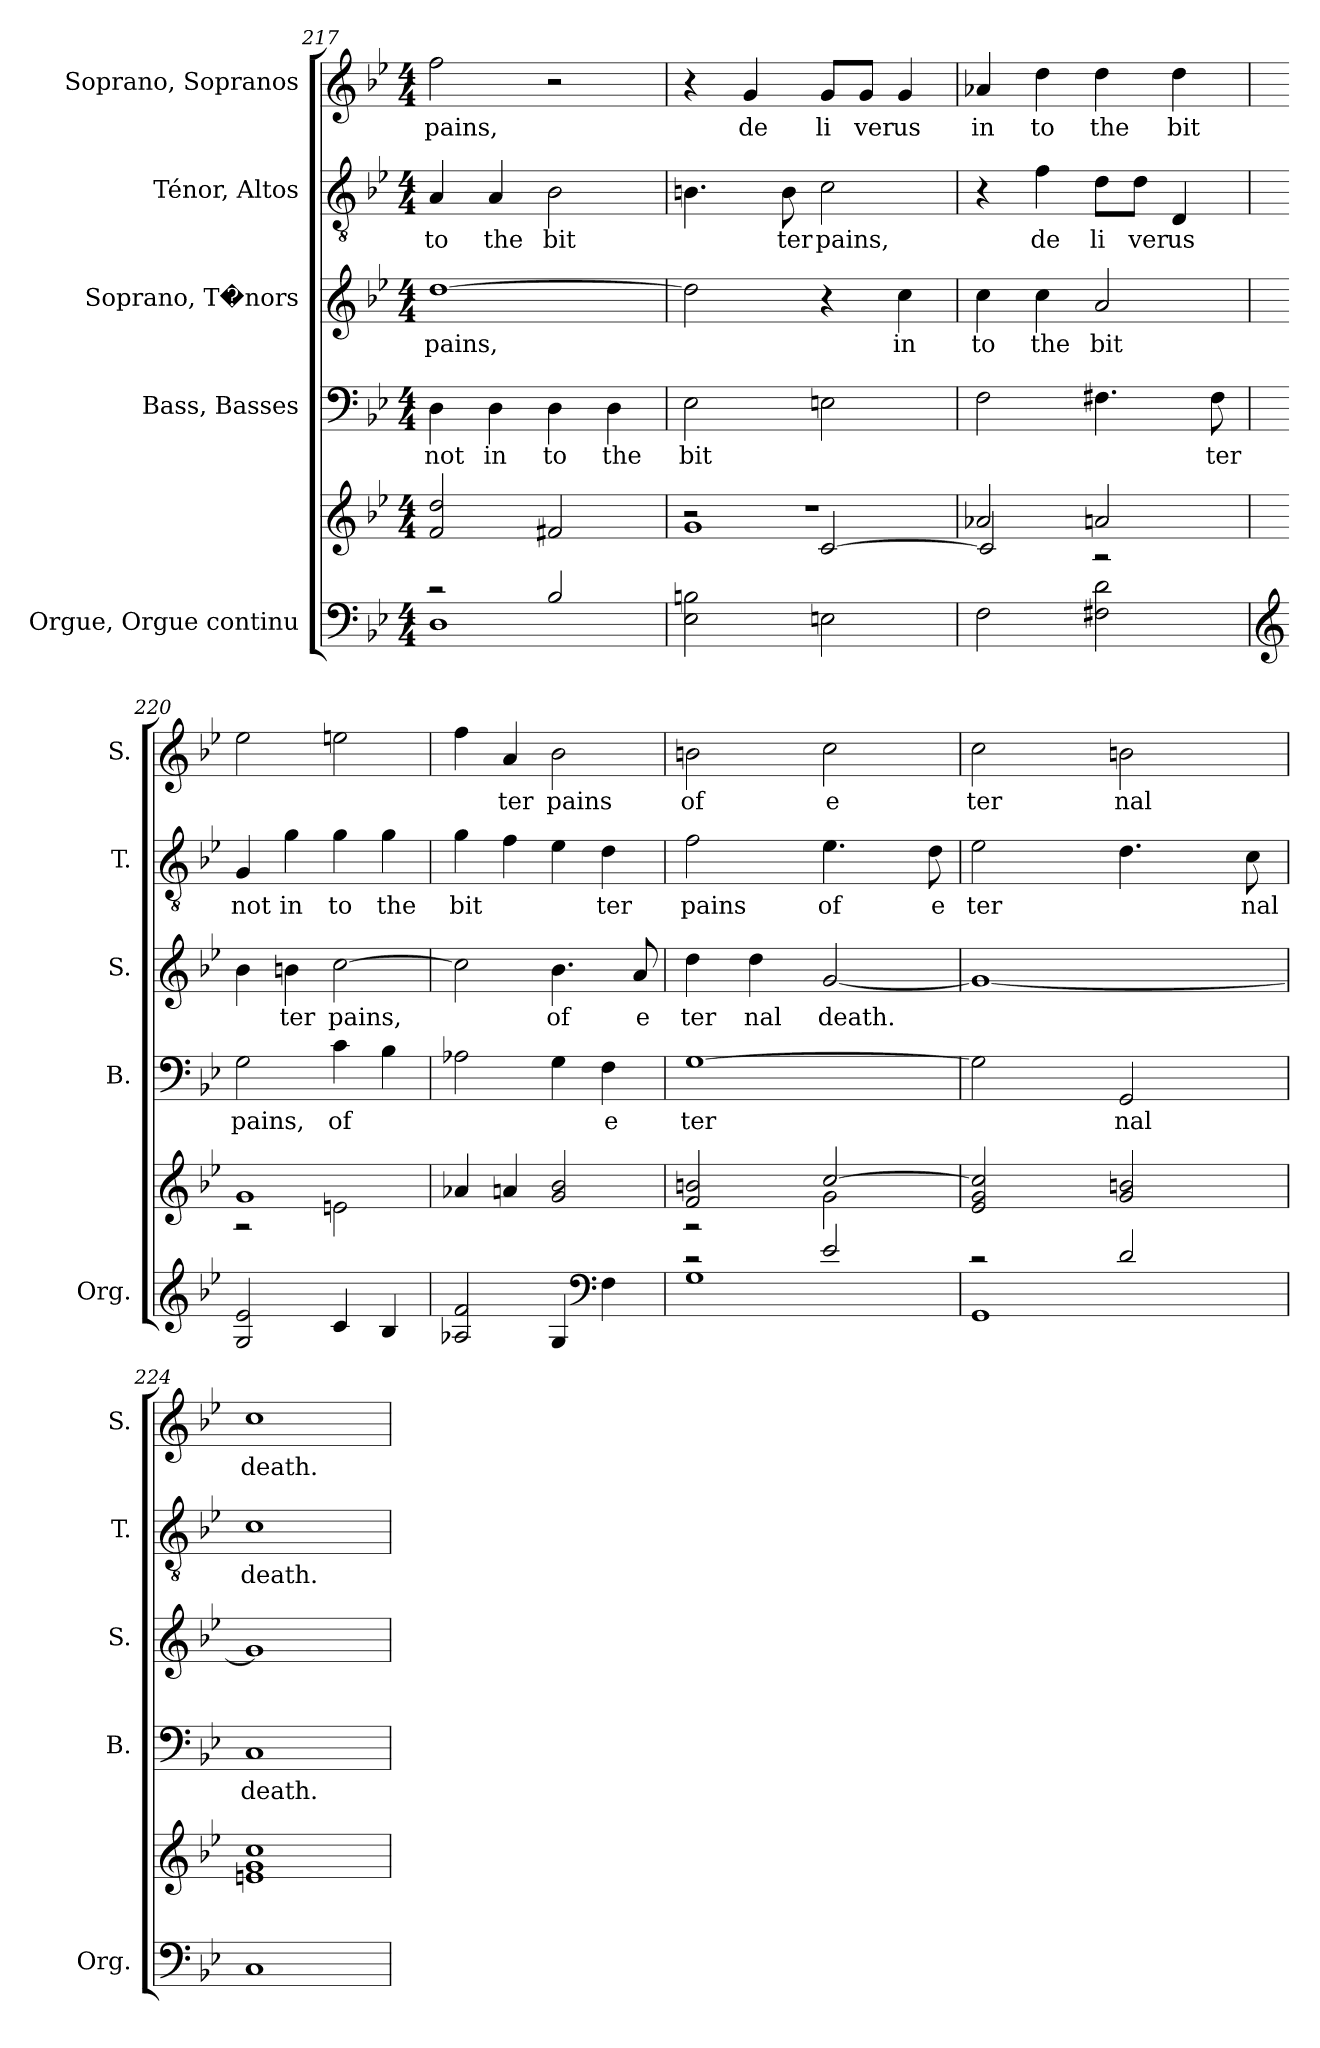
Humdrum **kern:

**kern	**kern	**kern	**text	**kern	**text	**kern	**text	**kern	**text
*part5	*part5	*part4	*part4	*part3	*part3	*part2	*part2	*part1	*part1
*staff6	*staff5	*staff4	*staff4	*staff3	*staff3	*staff2	*staff2	*staff1	*staff1
*I"Orgue, Orgue continu	*	*I"Bass, Basses	*	*I"Soprano, T�nors	*	*I"Ténor, Altos	*	*I"Soprano, Sopranos	*
*I'Org.	*	*I'B.	*	*I'S.	*	*I'T.	*	*I'S.	*
*clefF4	*clefG2	*clefF4	*	*clefG2	*	*clefGv2	*	*clefG2	*
*k[b-e-]	*k[b-e-]	*k[b-e-]	*	*k[b-e-]	*	*k[b-e-]	*	*k[b-e-]	*
*M4/4	*M4/4	*M4/4	*	*M4/4	*	*M4/4	*	*M4/4	*
=217	=217	=217	=217	=217	=217	=217	=217	=217	=217
*^	*	*	*	*	*	*	*	*	*
!	!	!	!	!LO:LY:b	!	!LO:LY:b	!	!LO:LY:b	!	!LO:LY:b
2r	1D	2f/ 2dd/	4D\	not	[1dd	pains,	4A/	to	2ff\	pains,
!	!	!	!	!LO:LY:b	!	!	!	!LO:LY:b	!	!
.	.	.	4D\	in	.	.	4A/	the	.	.
!	!	!	!	!LO:LY:b	!	!	!	!LO:LY:b	!	!
2B-/	.	2f#X/	4D\	to	.	.	2B-\	bit	2r	.
!	!	!	!	!LO:LY:b	!	!	!	!	!	!
.	.	.	4D\	the	.	.	.	.	.	.
*v	*v	*	*	*	*	*	*	*	*	*
=218	=218	=218	=218	=218	=218	=218	=218	=218	=218
*	*^	*	*	*	*	*	*	*	*
*	*	*^	*	*	*	*	*	*	*	*
!	!	!	!	!	!LO:LY:b	!	!	!	!	!	!
2E-\ 2Bn\	1r	1g	2r	2E-\	bit	2dd\]	.	4.Bn\	.	4r	.
!	!	!	!	!	!	!	!	!	!	!	!LO:LY:b
.	.	.	.	.	.	.	.	.	.	4g/	de
!	!	!	!	!	!	!	!	!	!LO:LY:b	!	!
.	.	.	.	.	.	.	.	8B\	ter	.	.
!	!	!	!	!	!	!	!	!	!LO:LY:b	!	!LO:LY:b
2En\	.	.	[2c/	2En\	.	4r	.	2c\	pains,	8g/L	li
!	!	!	!	!	!	!	!	!	!	!	!LO:LY:b
.	.	.	.	.	.	.	.	.	.	8g/J	ver
!	!	!	!	!	!	!	!LO:LY:b	!	!	!	!LO:LY:b
.	.	.	.	.	.	4cc\	in	.	.	4g/	us
*	*	*v	*v	*	*	*	*	*	*	*	*
!!LO:PB:g=z
=219	=219	=219	=219	=219	=219	=219	=219	=219	=219	=219
!	!	!	!	!	!	!LO:LY:b	!	!	!	!LO:LY:b
2F\	2a-X/	2c/]	2F\	.	4cc\	to	4r	.	4a-X/	in
!	!	!	!	!	!	!LO:LY:b	!	!LO:LY:b	!	!LO:LY:b
.	.	.	.	.	4cc\	the	4f\	de	4dd\	to
!	!	!	!	!	!	!LO:LY:b	!	!LO:LY:b	!	!LO:LY:b
2F#X\ 2d\	2an/	2r	4.F#X\	.	2a/	bit	8d\L	li	4dd\	the
!	!	!	!	!	!	!	!	!LO:LY:b	!	!
.	.	.	.	.	.	.	8d\J	ver	.	.
!	!	!	!	!	!	!	!	!LO:LY:b	!	!LO:LY:b
.	.	.	.	.	.	.	4D/	us	4dd\	bit
!	!	!	!	!LO:LY:b	!	!	!	!	!	!
.	.	.	8F#\	ter	.	.	.	.	.	.
=220	=220	=220	=220	=220	=220	=220	=220	=220	=220	=220
*clefG2	*	*	*	*	*	*	*	*	*	*
!	!	!	!	!LO:LY:b	!	!	!	!LO:LY:b	!	!
2G/ 2e-/	1g	2r	2G\	pains,	4b-\	.	4G/	not	2ee-\	.
!	!	!	!	!	!	!LO:LY:b	!	!LO:LY:b	!	!
.	.	.	.	.	4bn\	ter	4g\	in	.	.
!	!	!	!	!LO:LY:b	!	!LO:LY:b	!	!LO:LY:b	!	!
4c/	.	2en\	4c\	of	[2cc\	pains,	4g\	to	2een\	.
!	!	!	!	!	!	!	!	!LO:LY:b	!	!
4B-/	.	.	4B-\	.	.	.	4g\	the	.	.
*	*v	*v	*	*	*	*	*	*	*	*
=221	=221	=221	=221	=221	=221	=221	=221	=221	=221
!	!	!	!	!	!	!	!LO:LY:b	!	!
2A-X/ 2f/	4a-X/	2A-X\	.	2cc\]	.	4g\	bit	4ff\	.
!	!	!	!	!	!	!	!	!	!LO:LY:b
.	4an/	.	.	.	.	4f\	.	4a/	ter
!	!	!	!	!	!LO:LY:b	!	!	!	!LO:LY:b
4G/	2g/ 2b-/	4G\	.	4.b-\	of	4e-\	.	2b-\	pains
*clefF4	*	*	*	*	*	*	*	*	*
!	!	!	!LO:LY:b	!	!	!	!LO:LY:b	!	!
4F\	.	4F\	e	.	.	4d\	ter	.	.
!	!	!	!	!	!LO:LY:b	!	!	!	!
.	.	.	.	8a/	e	.	.	.	.
=222	=222	=222	=222	=222	=222	=222	=222	=222	=222
*^	*^	*	*	*	*	*	*	*	*
!	!	!	!	!	!LO:LY:b	!	!LO:LY:b	!	!LO:LY:b	!	!LO:LY:b
*	*	*	*	*	*	*	*	*	*	*^	*
*	*	*	*	*	*	*	*	*	*	*	*^	*
*	*	*	*	*	*	*	*	*	*	*	*	*^	*
*	*	*	*	*	*	*	*	*	*	*	*	*	*^	*
*	*	*	*	*	*	*	*	*	*	*	*	*	*	*^	*
*	*	*	*	*	*	*	*	*	*	*	*	*	*	*	*^	*
2r	1G	2f/ 2bn/	2r	[1G	ter	4dd\	ter	2f\	pains	2bn\	8ryy	4ryy	4ryy	4.ryy	2ryy	2.ryy	of
*	*	*	*	*	*	*	*	*	*	*MM73	*	*	*	*	*	*	*
.	.	.	.	.	.	.	.	.	.	.	2..ryy	.	.	.	.	.	.
*	*	*	*	*	*	*	*	*	*	*MM72	*	*	*	*	*	*	*
!	!	!	!	!	!	!	!LO:LY:b	!	!	!	!	!	!	!	!	!	!
.	.	.	.	.	.	4dd\	nal	.	.	.	.	2.ryy	16ryy	.	.	.	.
*	*	*	*	*	*	*	*	*	*	*MM71	*	*	*	*	*	*	*
.	.	.	.	.	.	.	.	.	.	.	.	.	2ryy	.	.	.	.
*	*	*	*	*	*	*	*	*	*	*MM70	*	*	*	*	*	*	*
.	.	.	.	.	.	.	.	.	.	.	.	.	.	2ryy	.	.	.
*	*	*	*	*	*	*	*	*	*	*MM69	*	*	*	*	*	*	*
!	!	!	!	!	!	!	!LO:LY:b	!	!LO:LY:b	!	!	!	!	!	!	!	!LO:LY:b
2e-/	.	[2cc/	2g\	.	.	[2g/	death.	4.e-\	of	2cc\	.	.	.	.	8ryy	.	e
*	*	*	*	*	*	*	*	*	*	*MM67	*	*	*	*	*	*	*
.	.	.	.	.	.	.	.	.	.	.	.	.	.	.	4.ryy	.	.
*	*	*	*	*	*	*	*	*	*	*MM66	*	*	*	*	*	*	*
.	.	.	.	.	.	.	.	.	.	.	.	.	.	.	.	4ryy	.
*	*	*	*	*	*	*	*	*	*	*MM65	*	*	*	*	*	*	*
.	.	.	.	.	.	.	.	.	.	.	.	.	8.ryy	.	.	.	.
*	*	*	*	*	*	*	*	*	*	*MM64	*	*	*	*	*	*	*
!	!	!	!	!	!	!	!	!	!LO:LY:b	!	!	!	!	!	!	!	!
.	.	.	.	.	.	.	.	8d\	e	.	.	.	.	8ryy	.	.	.
*	*	*v	*v	*	*	*	*	*	*	*v	*v	*v	*v	*v	*v	*v	*
*	*	*	*	*	*	*	*	*	*MM63	*
!!LO:PB:g=z
=223	=223	=223	=223	=223	=223	=223	=223	=223	=223	=223
*	*	*	*	*	*	*	*	*	*^	*
*	*	*	*	*	*	*	*	*	*	*^	*
*	*	*	*	*	*	*	*	*	*	*	*^	*
*	*	*	*	*	*	*	*	*	*	*	*	*^	*
*	*	*	*	*	*	*	*	*	*	*	*	*	*^	*
*	*	*	*	*	*	*	*	*	*	*	*	*	*	*^	*
!	!	!	!	!	!	!	!	!LO:LY:b	!	!	!	!	!	!	!	!LO:LY:b
*	*	*	*	*	*	*	*	*	*	*	*	*	*^	*^	*^	*
*	*	*	*	*	*	*	*	*	*	*	*	*	*	*	*	*	*	*	*
2r	1GG	2e-/ 2g/ 2cc/]	2G\]	.	1g_	.	2e-\	ter	2cc\	8ryy	4ryy	4ryy	4.ryy	4..ryy	2ryy	2ryy	2ryy	2.ryy	ter
*	*	*	*	*	*	*	*	*	*MM61	*	*	*	*	*	*	*	*	*	*
.	.	.	.	.	.	.	.	.	.	2..ryy	.	.	.	.	.	.	.	.	.
*	*	*	*	*	*	*	*	*	*MM60	*	*	*	*	*	*	*	*	*	*
.	.	.	.	.	.	.	.	.	.	.	2.ryy	16ryy	.	.	.	.	.	.	.
*	*	*	*	*	*	*	*	*	*MM58	*	*	*	*	*	*	*	*	*	*
.	.	.	.	.	.	.	.	.	.	.	.	2ryy	.	.	.	.	.	.	.
*	*	*	*	*	*	*	*	*	*MM56	*	*	*	*	*	*	*	*	*	*
.	.	.	.	.	.	.	.	.	.	.	.	.	2ryy	.	.	.	.	.	.
*	*	*	*	*	*	*	*	*	*MM53	*	*	*	*	*	*	*	*	*	*
.	.	.	.	.	.	.	.	.	.	.	.	.	.	2ryy	.	.	.	.	.
*	*	*	*	*	*	*	*	*	*MM51	*	*	*	*	*	*	*	*	*	*
!	!	!	!	!LO:LY:b	!	!	!	!	!	!	!	!	!	!	!	!	!	!	!LO:LY:b
2d/	.	2g/ 2bn/	2GG/	nal	.	.	4.d\	.	2bn\	.	.	.	.	.	16ryy	8ryy	8.ryy	.	nal
*	*	*	*	*	*	*	*	*	*MM49	*	*	*	*	*	*	*	*	*	*
.	.	.	.	.	.	.	.	.	.	.	.	.	.	.	4..ryy	.	.	.	.
*	*	*	*	*	*	*	*	*	*MM46	*	*	*	*	*	*	*	*	*	*
.	.	.	.	.	.	.	.	.	.	.	.	.	.	.	.	4.ryy	.	.	.
*	*	*	*	*	*	*	*	*	*MM44	*	*	*	*	*	*	*	*	*	*
.	.	.	.	.	.	.	.	.	.	.	.	.	.	.	.	.	4ryy	.	.
*	*	*	*	*	*	*	*	*	*MM42	*	*	*	*	*	*	*	*	*	*
.	.	.	.	.	.	.	.	.	.	.	.	.	.	.	.	.	.	4ryy	.
*	*	*	*	*	*	*	*	*	*MM35	*	*	*	*	*	*	*	*	*	*
.	.	.	.	.	.	.	.	.	.	.	.	8.ryy	.	.	.	.	.	.	.
*	*	*	*	*	*	*	*	*	*MM27	*	*	*	*	*	*	*	*	*	*
!	!	!	!	!	!	!	!	!LO:LY:b	!	!	!	!	!	!	!	!	!	!	!
.	.	.	.	.	.	.	8c\	nal	.	.	.	.	8ryy	.	.	.	.	.	.
*	*	*	*	*	*	*	*	*	*MM19	*	*	*	*	*	*	*	*	*	*
.	.	.	.	.	.	.	.	.	.	.	.	.	.	16ryy	.	.	16ryy	.	.
*v	*v	*	*	*	*	*	*	*	*v	*v	*v	*v	*v	*v	*v	*v	*v	*v	*
*	*	*	*	*	*	*	*	*MM41	*
!!LO:PB:g=z
=224	=224	=224	=224	=224	=224	=224	=224	=224	=224
*^	*	*	*	*	*	*	*	*^	*
*	*	*	*	*	*	*	*	*	*	*^	*
*	*	*	*	*	*	*	*	*	*	*	*^	*
*	*	*	*	*	*	*	*	*	*	*	*	*^	*
*	*	*	*	*	*	*	*	*	*	*	*	*	*^	*
*	*	*	*	*	*	*	*	*	*	*	*	*	*	*^	*
*	*	*	*	*	*	*	*	*	*	*	*	*	*	*	*^	*
*	*	*	*	*	*	*	*	*	*	*	*	*	*	*	*	*^	*
*	*	*	*	*	*	*	*	*	*	*	*	*	*	*	*	*	*^	*
!	!	!	!	!LO:LY:b	!	!	!	!LO:LY:b	!	!	!	!	!	!	!	!	!	!	!LO:LY:b
*v	*v	*	*	*	*	*	*	*	*	*v	*v	*v	*v	*v	*v	*v	*v	*v	*
1C	1en 1g 1cc	1C	death.	1g]	.	1c	death.	1cc	4ryy	death.
*	*	*	*	*	*	*	*	*MM42	*	*
.	.	.	.	.	.	.	.	.	2.ryy	.
*	*	*	*	*	*	*	*	*v	*v	*
=	=	=	=	=	=	=	=	=	=
*-	*-	*-	*-	*-	*-	*-	*-	*-	*-
